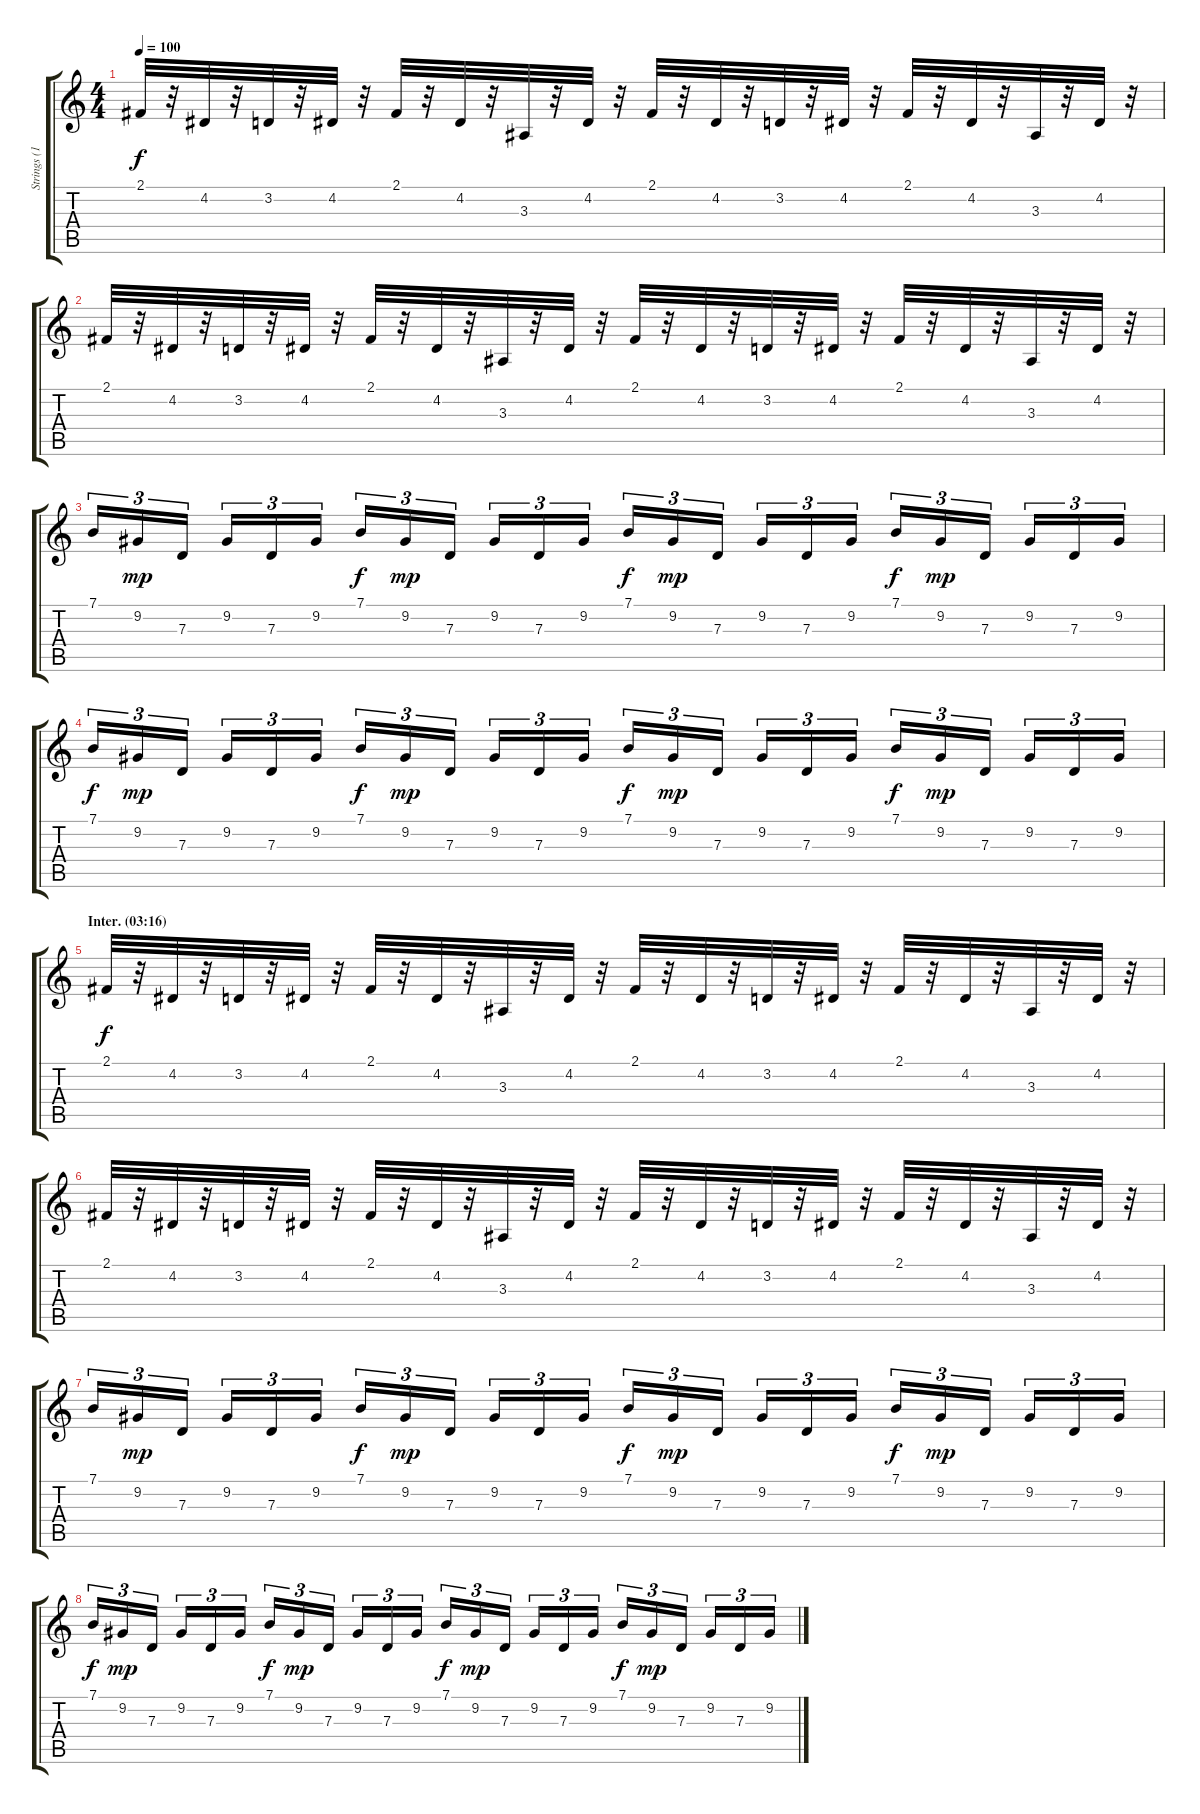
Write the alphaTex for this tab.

\track ("Strings (1)" "Strings (1") {instrument violin}
\staff {score tabs}
\tuning (E4 B3 G3 D3 A2 E2) {hide}
\ts (4 4)
\tempo 100
\clef g2
\ks c
2.1.32{dy f} r.32 4.2.32 r.32 3.2.32 r.32 4.2.32 r.32 2.1.32 r.32 4.2.32 r.32 3.3.32 r.32 4.2.32 r.32 2.1.32 r.32 4.2.32 r.32 3.2.32 r.32 4.2.32 r.32 2.1.32 r.32 4.2.32 r.32 3.3.32 r.32 4.2.32 r.32 |
2.1.32 r.32 4.2.32 r.32 3.2.32 r.32 4.2.32 r.32 2.1.32 r.32 4.2.32 r.32 3.3.32 r.32 4.2.32 r.32 2.1.32 r.32 4.2.32 r.32 3.2.32 r.32 4.2.32 r.32 2.1.32 r.32 4.2.32 r.32 3.3.32 r.32 4.2.32 r.32 |
7.1.16{tu (3 2)} 9.2.16{tu (3 2) dy mp} 7.3.16{tu (3 2)} 9.2.16{tu (3 2)} 7.3.16{tu (3 2)} 9.2.16{tu (3 2)} 7.1.16{tu (3 2) dy f} 9.2.16{tu (3 2) dy mp} 7.3.16{tu (3 2)} 9.2.16{tu (3 2)} 7.3.16{tu (3 2)} 9.2.16{tu (3 2)} 7.1.16{tu (3 2) dy f} 9.2.16{tu (3 2) dy mp} 7.3.16{tu (3 2)} 9.2.16{tu (3 2)} 7.3.16{tu (3 2)} 9.2.16{tu (3 2)} 7.1.16{tu (3 2) dy f} 9.2.16{tu (3 2) dy mp} 7.3.16{tu (3 2)} 9.2.16{tu (3 2)} 7.3.16{tu (3 2)} 9.2.16{tu (3 2)} |
7.1.16{tu (3 2) dy f} 9.2.16{tu (3 2) dy mp} 7.3.16{tu (3 2)} 9.2.16{tu (3 2)} 7.3.16{tu (3 2)} 9.2.16{tu (3 2)} 7.1.16{tu (3 2) dy f} 9.2.16{tu (3 2) dy mp} 7.3.16{tu (3 2)} 9.2.16{tu (3 2)} 7.3.16{tu (3 2)} 9.2.16{tu (3 2)} 7.1.16{tu (3 2) dy f} 9.2.16{tu (3 2) dy mp} 7.3.16{tu (3 2)} 9.2.16{tu (3 2)} 7.3.16{tu (3 2)} 9.2.16{tu (3 2)} 7.1.16{tu (3 2) dy f} 9.2.16{tu (3 2) dy mp} 7.3.16{tu (3 2)} 9.2.16{tu (3 2)} 7.3.16{tu (3 2)} 9.2.16{tu (3 2)} |
\section ("" "Inter. (03:16)")
2.1.32{dy f} r.32 4.2.32 r.32 3.2.32 r.32 4.2.32 r.32 2.1.32 r.32 4.2.32 r.32 3.3.32 r.32 4.2.32 r.32 2.1.32 r.32 4.2.32 r.32 3.2.32 r.32 4.2.32 r.32 2.1.32 r.32 4.2.32 r.32 3.3.32 r.32 4.2.32 r.32 |
2.1.32 r.32 4.2.32 r.32 3.2.32 r.32 4.2.32 r.32 2.1.32 r.32 4.2.32 r.32 3.3.32 r.32 4.2.32 r.32 2.1.32 r.32 4.2.32 r.32 3.2.32 r.32 4.2.32 r.32 2.1.32 r.32 4.2.32 r.32 3.3.32 r.32 4.2.32 r.32 |
7.1.16{tu (3 2)} 9.2.16{tu (3 2) dy mp} 7.3.16{tu (3 2)} 9.2.16{tu (3 2)} 7.3.16{tu (3 2)} 9.2.16{tu (3 2)} 7.1.16{tu (3 2) dy f} 9.2.16{tu (3 2) dy mp} 7.3.16{tu (3 2)} 9.2.16{tu (3 2)} 7.3.16{tu (3 2)} 9.2.16{tu (3 2)} 7.1.16{tu (3 2) dy f} 9.2.16{tu (3 2) dy mp} 7.3.16{tu (3 2)} 9.2.16{tu (3 2)} 7.3.16{tu (3 2)} 9.2.16{tu (3 2)} 7.1.16{tu (3 2) dy f} 9.2.16{tu (3 2) dy mp} 7.3.16{tu (3 2)} 9.2.16{tu (3 2)} 7.3.16{tu (3 2)} 9.2.16{tu (3 2)} |
7.1.16{tu (3 2) dy f} 9.2.16{tu (3 2) dy mp} 7.3.16{tu (3 2)} 9.2.16{tu (3 2)} 7.3.16{tu (3 2)} 9.2.16{tu (3 2)} 7.1.16{tu (3 2) dy f} 9.2.16{tu (3 2) dy mp} 7.3.16{tu (3 2)} 9.2.16{tu (3 2)} 7.3.16{tu (3 2)} 9.2.16{tu (3 2)} 7.1.16{tu (3 2) dy f} 9.2.16{tu (3 2) dy mp} 7.3.16{tu (3 2)} 9.2.16{tu (3 2)} 7.3.16{tu (3 2)} 9.2.16{tu (3 2)} 7.1.16{tu (3 2) dy f} 9.2.16{tu (3 2) dy mp} 7.3.16{tu (3 2)} 9.2.16{tu (3 2)} 7.3.16{tu (3 2)} 9.2.16{tu (3 2)}
